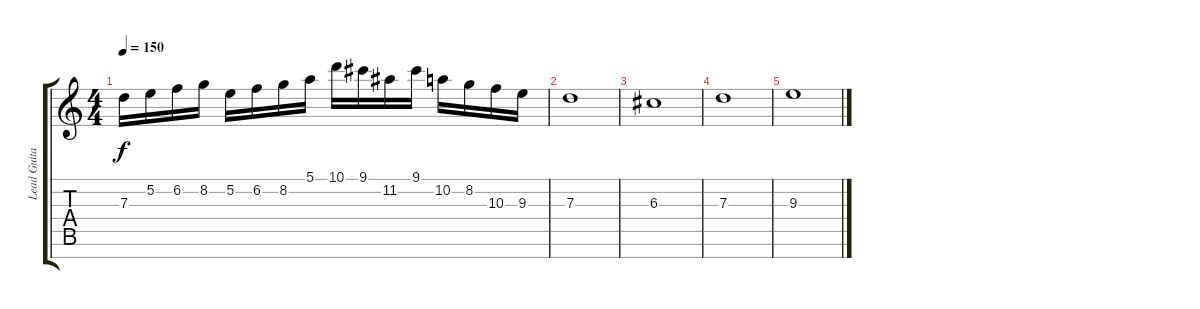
\track ("Lead Guitar 2" "Lead Guita") {instrument overdrivenguitar}
\staff {score tabs}
\tuning (E4 B3 G3 D3 A2 E2 B1) {hide}
\ts (4 4)
\tempo 150
\clef g2
\ks c
7.3.16{dy f} 5.2.16 6.2.16 8.2.16 5.2.16 6.2.16 8.2.16 5.1.16 10.1.16 9.1.16 11.2.16 9.1.16 10.2.16 8.2.16 10.3.16 9.3.16 |
7.3.1 |
6.3.1 |
7.3.1 |
9.3.1
